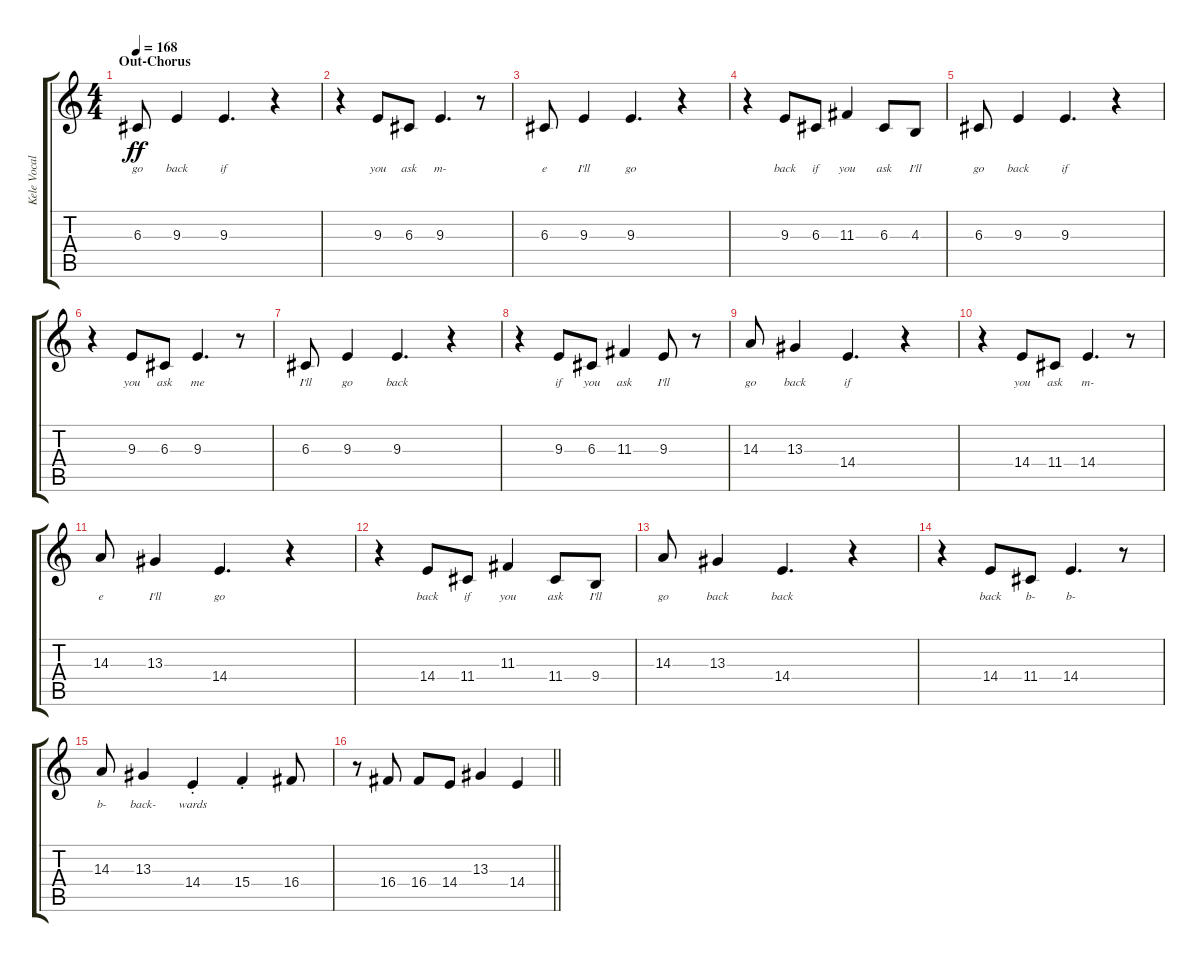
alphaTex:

\track ("Kele Vocals" "Kele Vocal") {instrument altosax}
\staff {score tabs}
\tuning (E4 B3 G3 D3 A2 E2) {hide}
\ts (4 4)
\section ("" "Out-Chorus")
\tempo 168
\clef g2
\ks c
6.3.8{lyrics (0 "go") lyrics (1 "") lyrics (2 "") lyrics (3 "") lyrics (4 "") dy ff} 9.3.4{lyrics (0 "back") lyrics (1 "") lyrics (2 "") lyrics (3 "") lyrics (4 "")} 9.3.4{d lyrics (0 "if") lyrics (1 "") lyrics (2 "") lyrics (3 "") lyrics (4 "")} r.4 |
r.4 9.3.8{lyrics (0 "you") lyrics (1 "") lyrics (2 "") lyrics (3 "") lyrics (4 "")} 6.3.8{lyrics (0 "ask") lyrics (1 "") lyrics (2 "") lyrics (3 "") lyrics (4 "")} 9.3.4{d lyrics (0 "m-") lyrics (1 "") lyrics (2 "") lyrics (3 "") lyrics (4 "")} r.8 |
6.3.8{lyrics (0 "e") lyrics (1 "") lyrics (2 "") lyrics (3 "") lyrics (4 "")} 9.3.4{lyrics (0 "I'll") lyrics (1 "") lyrics (2 "") lyrics (3 "") lyrics (4 "")} 9.3.4{d lyrics (0 "go") lyrics (1 "") lyrics (2 "") lyrics (3 "") lyrics (4 "")} r.4 |
r.4 9.3.8{lyrics (0 "back") lyrics (1 "") lyrics (2 "") lyrics (3 "") lyrics (4 "")} 6.3.8{lyrics (0 "if") lyrics (1 "") lyrics (2 "") lyrics (3 "") lyrics (4 "")} 11.3.4{lyrics (0 "you") lyrics (1 "") lyrics (2 "") lyrics (3 "") lyrics (4 "")} 6.3.8{lyrics (0 "ask") lyrics (1 "") lyrics (2 "") lyrics (3 "") lyrics (4 "")} 4.3.8{lyrics (0 "I'll") lyrics (1 "") lyrics (2 "") lyrics (3 "") lyrics (4 "")} |
6.3.8{lyrics (0 "go") lyrics (1 "") lyrics (2 "") lyrics (3 "") lyrics (4 "")} 9.3.4{lyrics (0 "back") lyrics (1 "") lyrics (2 "") lyrics (3 "") lyrics (4 "")} 9.3.4{d lyrics (0 "if") lyrics (1 "") lyrics (2 "") lyrics (3 "") lyrics (4 "")} r.4 |
r.4 9.3.8{lyrics (0 "you") lyrics (1 "") lyrics (2 "") lyrics (3 "") lyrics (4 "")} 6.3.8{lyrics (0 "ask") lyrics (1 "") lyrics (2 "") lyrics (3 "") lyrics (4 "")} 9.3.4{d lyrics (0 "me") lyrics (1 "") lyrics (2 "") lyrics (3 "") lyrics (4 "")} r.8 |
6.3.8{lyrics (0 "I'll") lyrics (1 "") lyrics (2 "") lyrics (3 "") lyrics (4 "")} 9.3.4{lyrics (0 "go") lyrics (1 "") lyrics (2 "") lyrics (3 "") lyrics (4 "")} 9.3.4{d lyrics (0 "back") lyrics (1 "") lyrics (2 "") lyrics (3 "") lyrics (4 "")} r.4 |
r.4 9.3.8{lyrics (0 "if") lyrics (1 "") lyrics (2 "") lyrics (3 "") lyrics (4 "")} 6.3.8{lyrics (0 "you") lyrics (1 "") lyrics (2 "") lyrics (3 "") lyrics (4 "")} 11.3.4{lyrics (0 "ask") lyrics (1 "") lyrics (2 "") lyrics (3 "") lyrics (4 "")} 9.3.8{lyrics (0 "I'll") lyrics (1 "") lyrics (2 "") lyrics (3 "") lyrics (4 "")} r.8 |
14.3.8{lyrics (0 "go") lyrics (1 "") lyrics (2 "") lyrics (3 "") lyrics (4 "")} 13.3.4{lyrics (0 "back") lyrics (1 "") lyrics (2 "") lyrics (3 "") lyrics (4 "")} 14.4.4{d lyrics (0 "if") lyrics (1 "") lyrics (2 "") lyrics (3 "") lyrics (4 "")} r.4 |
r.4 14.4.8{lyrics (0 "you") lyrics (1 "") lyrics (2 "") lyrics (3 "") lyrics (4 "")} 11.4.8{lyrics (0 "ask") lyrics (1 "") lyrics (2 "") lyrics (3 "") lyrics (4 "")} 14.4.4{d lyrics (0 "m-") lyrics (1 "") lyrics (2 "") lyrics (3 "") lyrics (4 "")} r.8 |
14.3.8{lyrics (0 "e") lyrics (1 "") lyrics (2 "") lyrics (3 "") lyrics (4 "")} 13.3.4{lyrics (0 "I'll") lyrics (1 "") lyrics (2 "") lyrics (3 "") lyrics (4 "")} 14.4.4{d lyrics (0 "go") lyrics (1 "") lyrics (2 "") lyrics (3 "") lyrics (4 "")} r.4 |
r.4 14.4.8{lyrics (0 "back") lyrics (1 "") lyrics (2 "") lyrics (3 "") lyrics (4 "")} 11.4.8{lyrics (0 "if") lyrics (1 "") lyrics (2 "") lyrics (3 "") lyrics (4 "")} 11.3.4{lyrics (0 "you") lyrics (1 "") lyrics (2 "") lyrics (3 "") lyrics (4 "")} 11.4.8{lyrics (0 "ask") lyrics (1 "") lyrics (2 "") lyrics (3 "") lyrics (4 "")} 9.4.8{lyrics (0 "I'll") lyrics (1 "") lyrics (2 "") lyrics (3 "") lyrics (4 "")} |
14.3.8{lyrics (0 "go") lyrics (1 "") lyrics (2 "") lyrics (3 "") lyrics (4 "")} 13.3.4{lyrics (0 "back") lyrics (1 "") lyrics (2 "") lyrics (3 "") lyrics (4 "")} 14.4.4{d lyrics (0 "back") lyrics (1 "") lyrics (2 "") lyrics (3 "") lyrics (4 "")} r.4 |
r.4 14.4.8{lyrics (0 "back") lyrics (1 "") lyrics (2 "") lyrics (3 "") lyrics (4 "")} 11.4.8{lyrics (0 "b-") lyrics (1 "") lyrics (2 "") lyrics (3 "") lyrics (4 "")} 14.4.4{d lyrics (0 "b-") lyrics (1 "") lyrics (2 "") lyrics (3 "") lyrics (4 "")} r.8 |
14.3.8{lyrics (0 "b-") lyrics (1 "") lyrics (2 "") lyrics (3 "") lyrics (4 "")} 13.3.4{lyrics (0 "back-") lyrics (1 "") lyrics (2 "") lyrics (3 "") lyrics (4 "")} 14.4{st}.4{lyrics (0 "wards") lyrics (1 "") lyrics (2 "") lyrics (3 "") lyrics (4 "")} 15.4{st}.4{lyrics (0 "") lyrics (1 "") lyrics (2 "") lyrics (3 "") lyrics (4 "")} 16.4.8 |
\barLineRight lightlight
r.8 16.4.8 16.4.8 14.4.8 13.3.4 14.4.4
